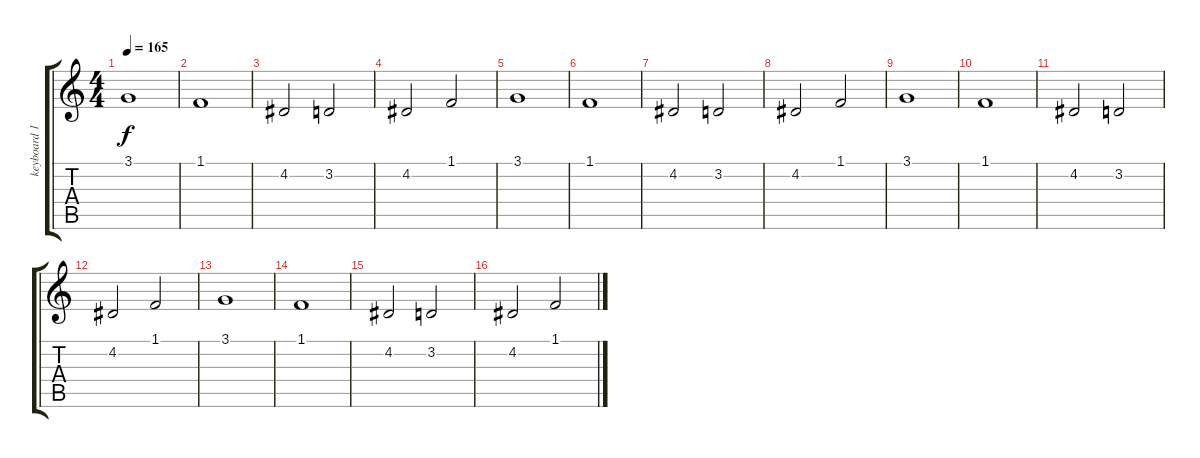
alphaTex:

\track ("keyboard 1" "keyboard 1") {instrument stringensemble1}
\staff {score tabs}
\tuning (E4 B3 G3 D3 A2 E2) {hide}
\ts (4 4)
\tempo 165
\clef g2
\ks c
3.1.1{dy f} |
1.1.1 |
4.2.2 3.2.2 |
4.2.2 1.1.2 |
3.1.1 |
1.1.1 |
4.2.2 3.2.2 |
4.2.2 1.1.2 |
3.1.1 |
1.1.1 |
4.2.2 3.2.2 |
4.2.2 1.1.2 |
3.1.1 |
1.1.1 |
4.2.2 3.2.2 |
4.2.2 1.1.2
